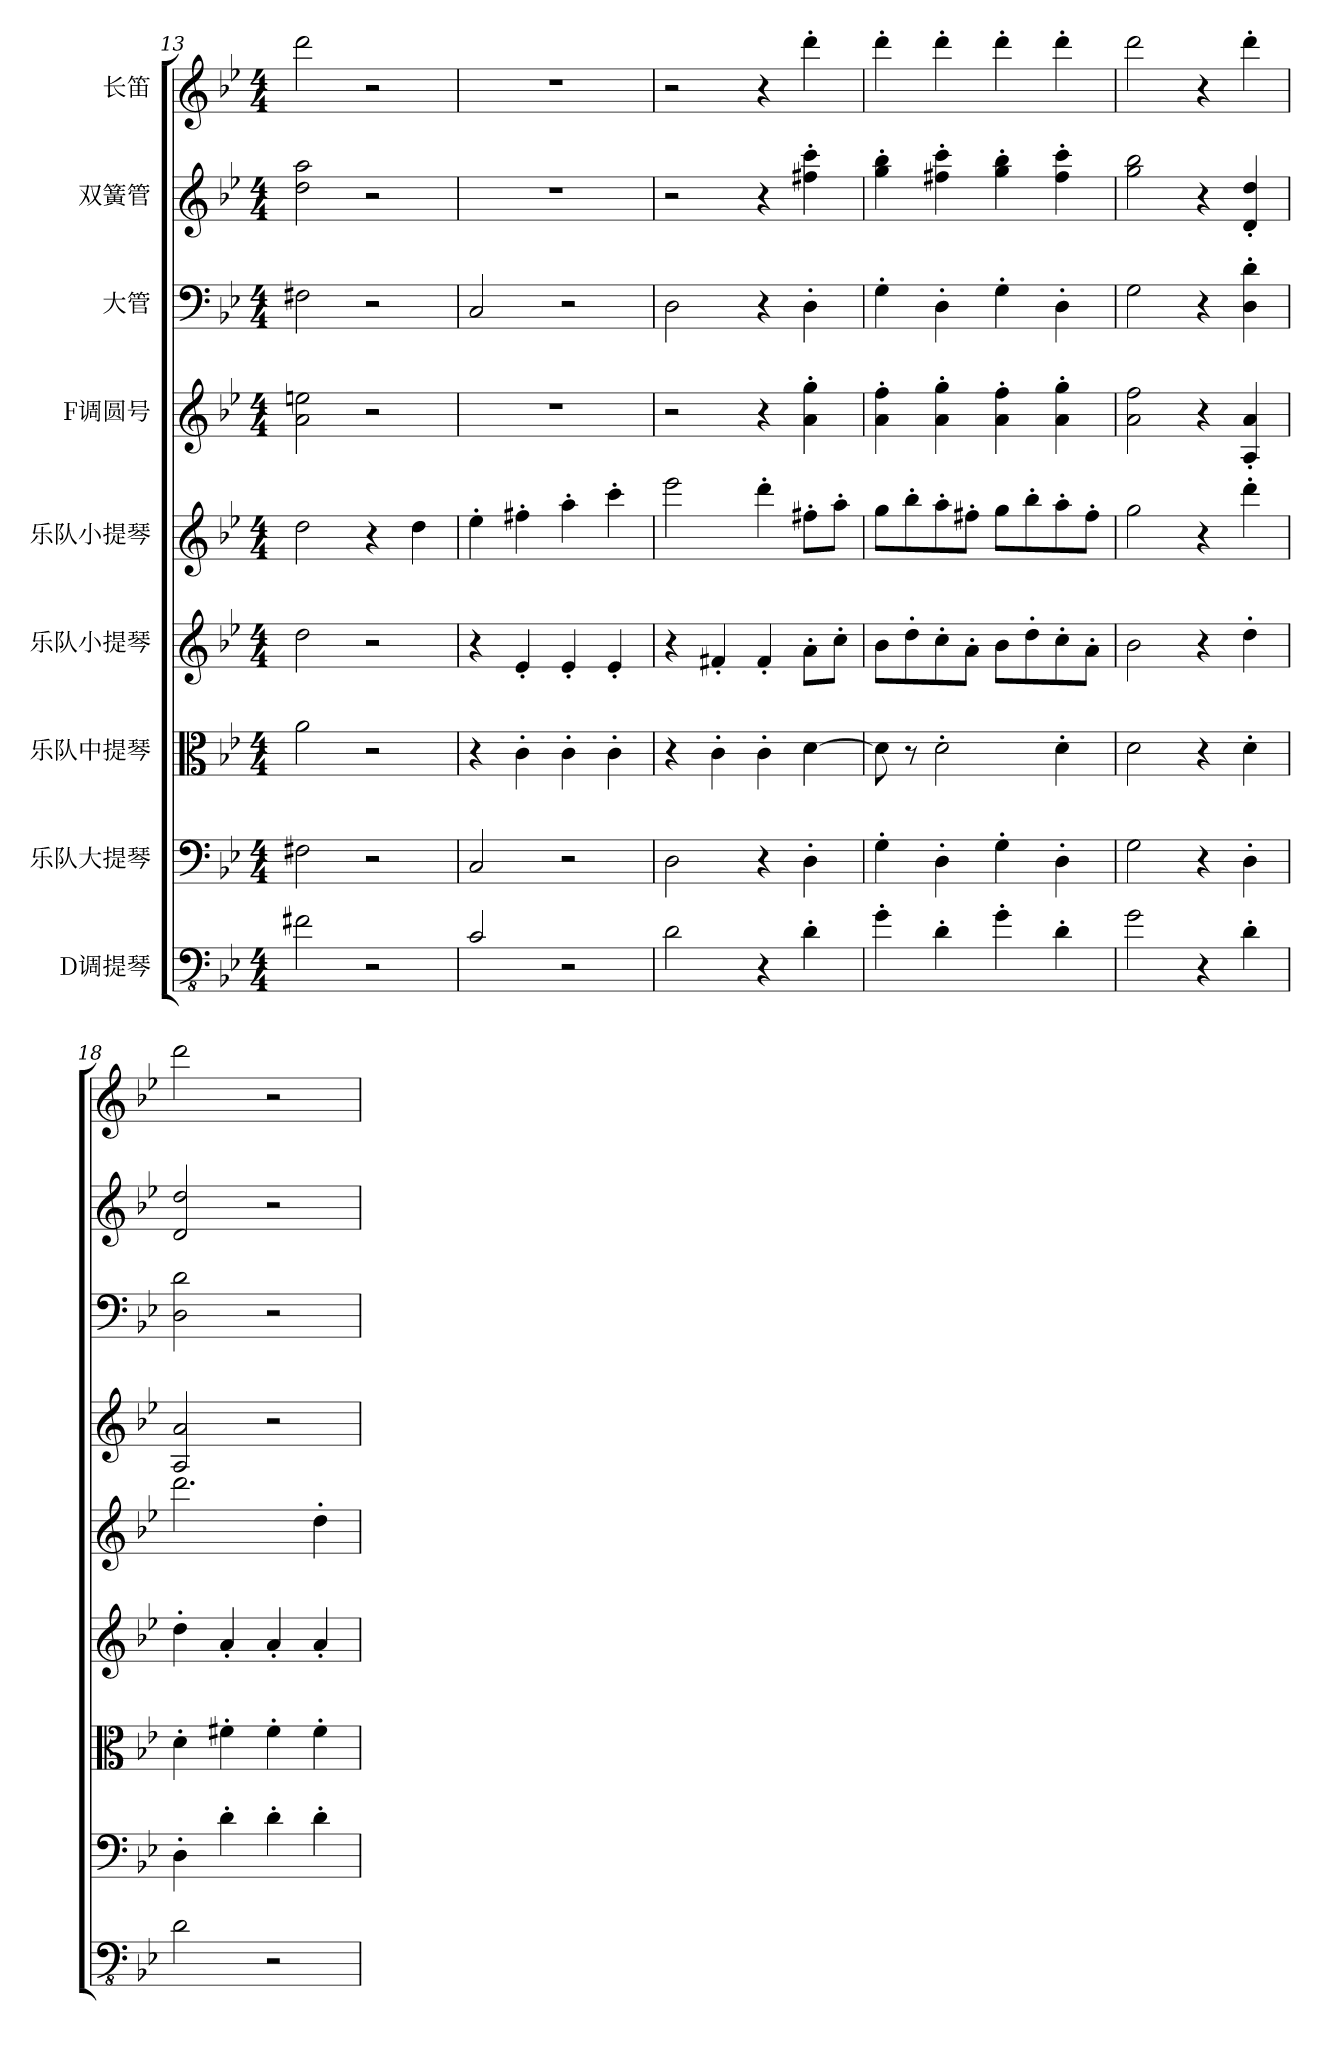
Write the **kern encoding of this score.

**kern	**kern	**kern	**kern	**kern	**kern	**kern	**kern	**kern
*part9	*part8	*part7	*part6	*part5	*part4	*part3	*part2	*part1
*staff9	*staff8	*staff7	*staff6	*staff5	*staff4	*staff3	*staff2	*staff1
*I"D调提琴	*I"乐队大提琴	*I"乐队中提琴	*I"乐队小提琴	*I"乐队小提琴	*I"F调圆号	*I"大管	*I"双簧管	*I"长笛
*clefFv4	*clefF4	*clefC3	*clefG2	*clefG2	*clefG2	*clefF4	*clefG2	*clefG2
*ITrd7c12	*	*	*	*	*ITrd4c7	*	*	*
*k[b-e-]	*k[b-e-]	*k[b-e-]	*k[b-e-]	*k[b-e-]	*k[b-e-a-]	*k[b-e-]	*k[b-e-]	*k[b-e-]
*M4/4	*M4/4	*M4/4	*M4/4	*M4/4	*M4/4	*M4/4	*M4/4	*M4/4
=13	=13	=13	=13	=13	=13	=13	=13	=13
2FF#X\	2F#X\	2a\	2dd\	2dd\	2d\ 2an\	2F#X\	2dd\ 2aa\	2ddd\
2r	2r	2r	2r	4r	2r	2r	2r	2r
.	.	.	.	4dd\	.	.	.	.
=14	=14	=14	=14	=14	=14	=14	=14	=14
2CC/	2C/	4r	4r	4ee-'\	1r	2C/	1r	1r
.	.	4c'\	4e-'/	4ff#X'\	.	.	.	.
2r	2r	4c'\	4e-'/	4aa'\	.	2r	.	.
.	.	4c'\	4e-'/	4ccc'\	.	.	.	.
=15	=15	=15	=15	=15	=15	=15	=15	=15
2DD\	2D\	4r	4r	2eee-\	2r	2D\	2r	2r
.	.	4c'\	4f#X'/	.	.	.	.	.
4r	4r	4c'\	4f#'/	4ddd'\	4r	4r	4r	4r
4DD'\	4D'\	[4d\	8a'\L	8ff#X'\L	4d\' 4cc\'	4D'\	4ff#X\' 4ccc\'	4ddd'\
.	.	.	8cc'\J	8aa'\J	.	.	.	.
=16	=16	=16	=16	=16	=16	=16	=16	=16
4GG'\	4G'\	8d\]	8b-\L	8gg\L	4d\' 4b-\'	4G'\	4gg\' 4bb-\'	4ddd'\
.	.	8r	8dd'\	8bb-'\	.	.	.	.
4DD'\	4D'\	2d'\	8cc'\	8aa'\	4d\' 4cc\'	4D'\	4ff#X\' 4ccc\'	4ddd'\
.	.	.	8a'\J	8ff#X'\J	.	.	.	.
4GG'\	4G'\	.	8b-\L	8gg\L	4d\' 4b-\'	4G'\	4gg\' 4bb-\'	4ddd'\
.	.	.	8dd'\	8bb-'\	.	.	.	.
4DD'\	4D'\	4d'\	8cc'\	8aa'\	4d\' 4cc\'	4D'\	4ff#\' 4ccc\'	4ddd'\
.	.	.	8a'\J	8ff#'\J	.	.	.	.
!!LO:PB:g=z
=17	=17	=17	=17	=17	=17	=17	=17	=17
2GG\	2G\	2d\	2b-\	2gg\	2d\ 2b-\	2G\	2gg\ 2bb-\	2ddd\
4r	4r	4r	4r	4r	4r	4r	4r	4r
4DD'\	4D'\	4d'\	4dd'\	4ddd'\	4D/' 4d/'	4D\' 4d\'	4d/' 4dd/'	4ddd'\
=18	=18	=18	=18	=18	=18	=18	=18	=18
2DD\	4D'\	4d'\	4dd'\	2.ddd\	2D/ 2d/	2D\ 2d\	2d/ 2dd/	2ddd\
.	4d'\	4f#X'\	4a'/	.	.	.	.	.
2r	4d'\	4f#'\	4a'/	.	2r	2r	2r	2r
.	4d'\	4f#'\	4a'/	4dd'\	.	.	.	.
=	=	=	=	=	=	=	=	=
*-	*-	*-	*-	*-	*-	*-	*-	*-
